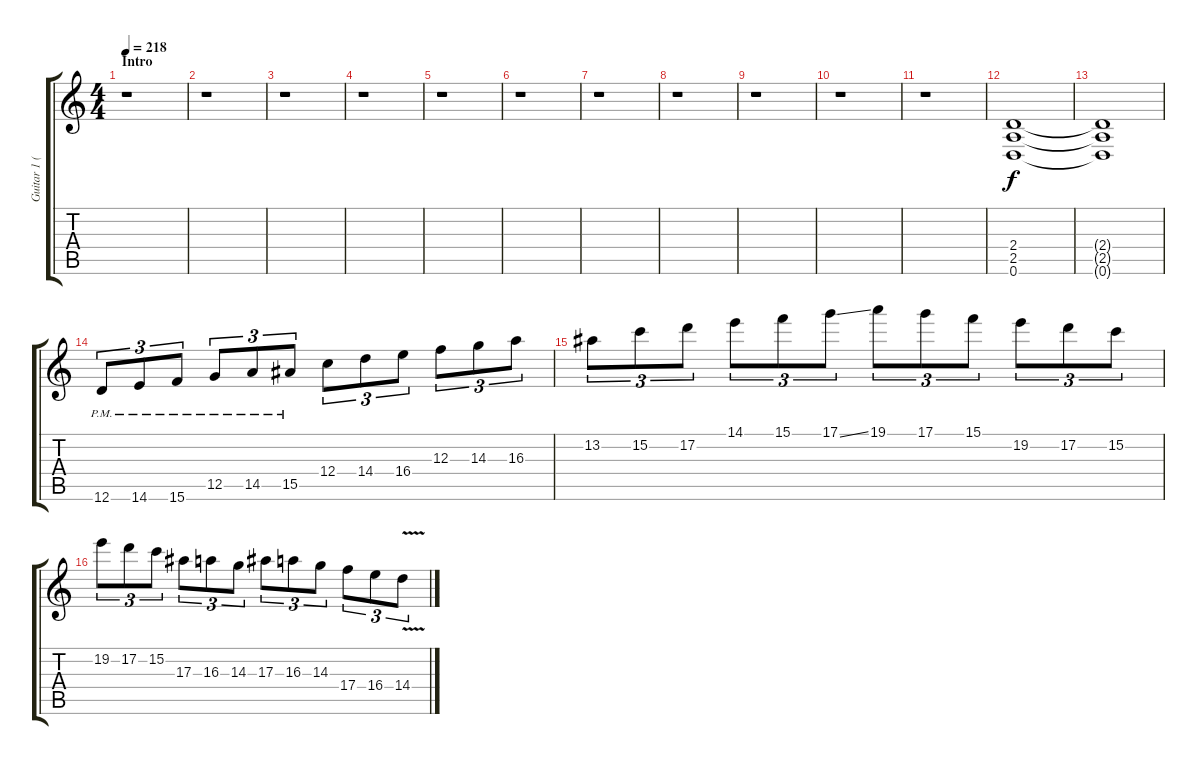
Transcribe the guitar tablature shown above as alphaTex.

\track ("Guitar 1 (Alexi)" "Guitar 1 (") {instrument distortionguitar}
\staff {score tabs}
\tuning (D4 A3 F3 C3 G2 D2) {hide}
\ts (4 4)
\section ("" "Intro")
\tempo 218
\clef g2
\ks c
r.1{dy f instrument distortionguitar} |
r.1 |
r.1 |
r.1 |
r.1 |
r.1 |
r.1 |
r.1 |
r.1 |
r.1 |
r.1 |
(2.4 2.5 0.6).1 |
(2.4{t} 2.5{t} 0.6{t}).1 |
12.6{pm}.8{tu (3 2)} 14.6{pm}.8{tu (3 2)} 15.6{pm}.8{tu (3 2)} 12.5{pm}.8{tu (3 2)} 14.5{pm}.8{tu (3 2)} 15.5{pm}.8{tu (3 2)} 12.4.8{tu (3 2)} 14.4.8{tu (3 2)} 16.4.8{tu (3 2)} 12.3.8{tu (3 2)} 14.3.8{tu (3 2)} 16.3.8{tu (3 2)} |
13.2.8{tu (3 2)} 15.2.8{tu (3 2)} 17.2.8{tu (3 2)} 14.1.8{tu (3 2)} 15.1.8{tu (3 2)} 17.1{ss}.8{tu (3 2)} 19.1.8{tu (3 2)} 17.1.8{tu (3 2)} 15.1.8{tu (3 2)} 19.2.8{tu (3 2)} 17.2.8{tu (3 2)} 15.2.8{tu (3 2)} |
19.2.8{tu (3 2)} 17.2.8{tu (3 2)} 15.2.8{tu (3 2)} 17.3.8{tu (3 2)} 16.3.8{tu (3 2)} 14.3.8{tu (3 2)} 17.3.8{tu (3 2)} 16.3.8{tu (3 2)} 14.3.8{tu (3 2)} 17.4.8{tu (3 2)} 16.4.8{tu (3 2)} 14.4{v}.8{tu (3 2)}
